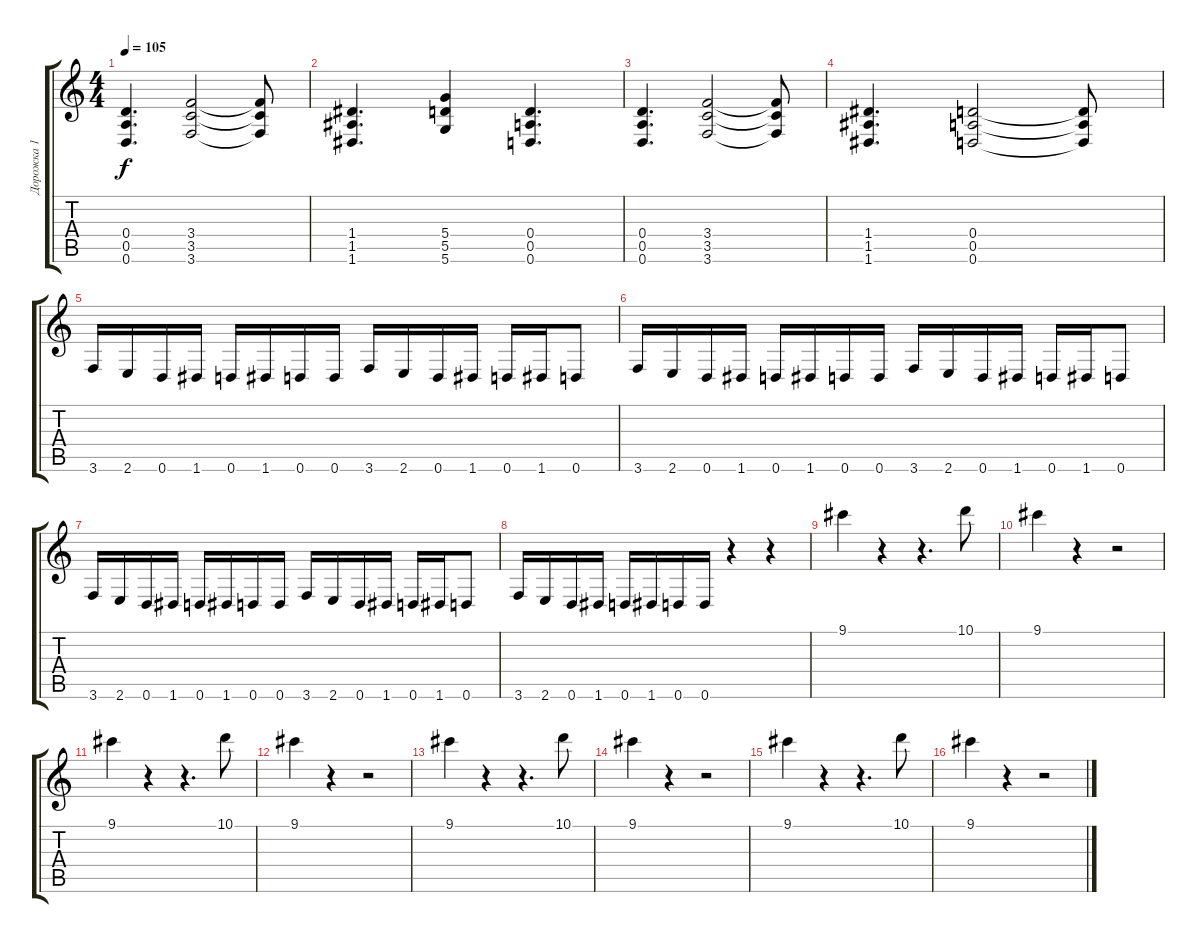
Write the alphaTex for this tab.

\track ("Дорожка 1" "Дорожка 1") {instrument distortionguitar}
\staff {score tabs}
\tuning (E4 B3 G3 D3 A2 D2) {hide}
\ts (4 4)
\tempo 105
\clef g2
\ks c
(0.4 0.5 0.6).4{d dy f} (3.4 3.5 3.6).2 (3.4{t} 3.5{t} 3.6{t}).8 |
(1.4 1.5 1.6).4{d} (5.4 5.5 5.6).4 (0.4 0.5 0.6).4{d} |
(0.4 0.5 0.6).4{d} (3.4 3.5 3.6).2 (3.4{t} 3.5{t} 3.6{t}).8 |
(1.4 1.5 1.6).4{d} (0.4 0.5 0.6).2 (0.4{t} 0.5{t} 0.6{t}).8 |
3.6.16 2.6.16 0.6.16 1.6.16 0.6.16 1.6.16 0.6.16 0.6.16 3.6.16 2.6.16 0.6.16 1.6.16 0.6.16 1.6.16 0.6.8 |
3.6.16 2.6.16 0.6.16 1.6.16 0.6.16 1.6.16 0.6.16 0.6.16 3.6.16 2.6.16 0.6.16 1.6.16 0.6.16 1.6.16 0.6.8 |
3.6.16 2.6.16 0.6.16 1.6.16 0.6.16 1.6.16 0.6.16 0.6.16 3.6.16 2.6.16 0.6.16 1.6.16 0.6.16 1.6.16 0.6.8 |
3.6.16 2.6.16 0.6.16 1.6.16 0.6.16 1.6.16 0.6.16 0.6.16 r.4 r.4 |
9.1.4 r.4 r.4{d} 10.1.8 |
9.1.4 r.4 r.2 |
9.1.4 r.4 r.4{d} 10.1.8 |
9.1.4 r.4 r.2 |
9.1.4 r.4 r.4{d} 10.1.8 |
9.1.4 r.4 r.2 |
9.1.4 r.4 r.4{d} 10.1.8 |
9.1.4 r.4 r.2
